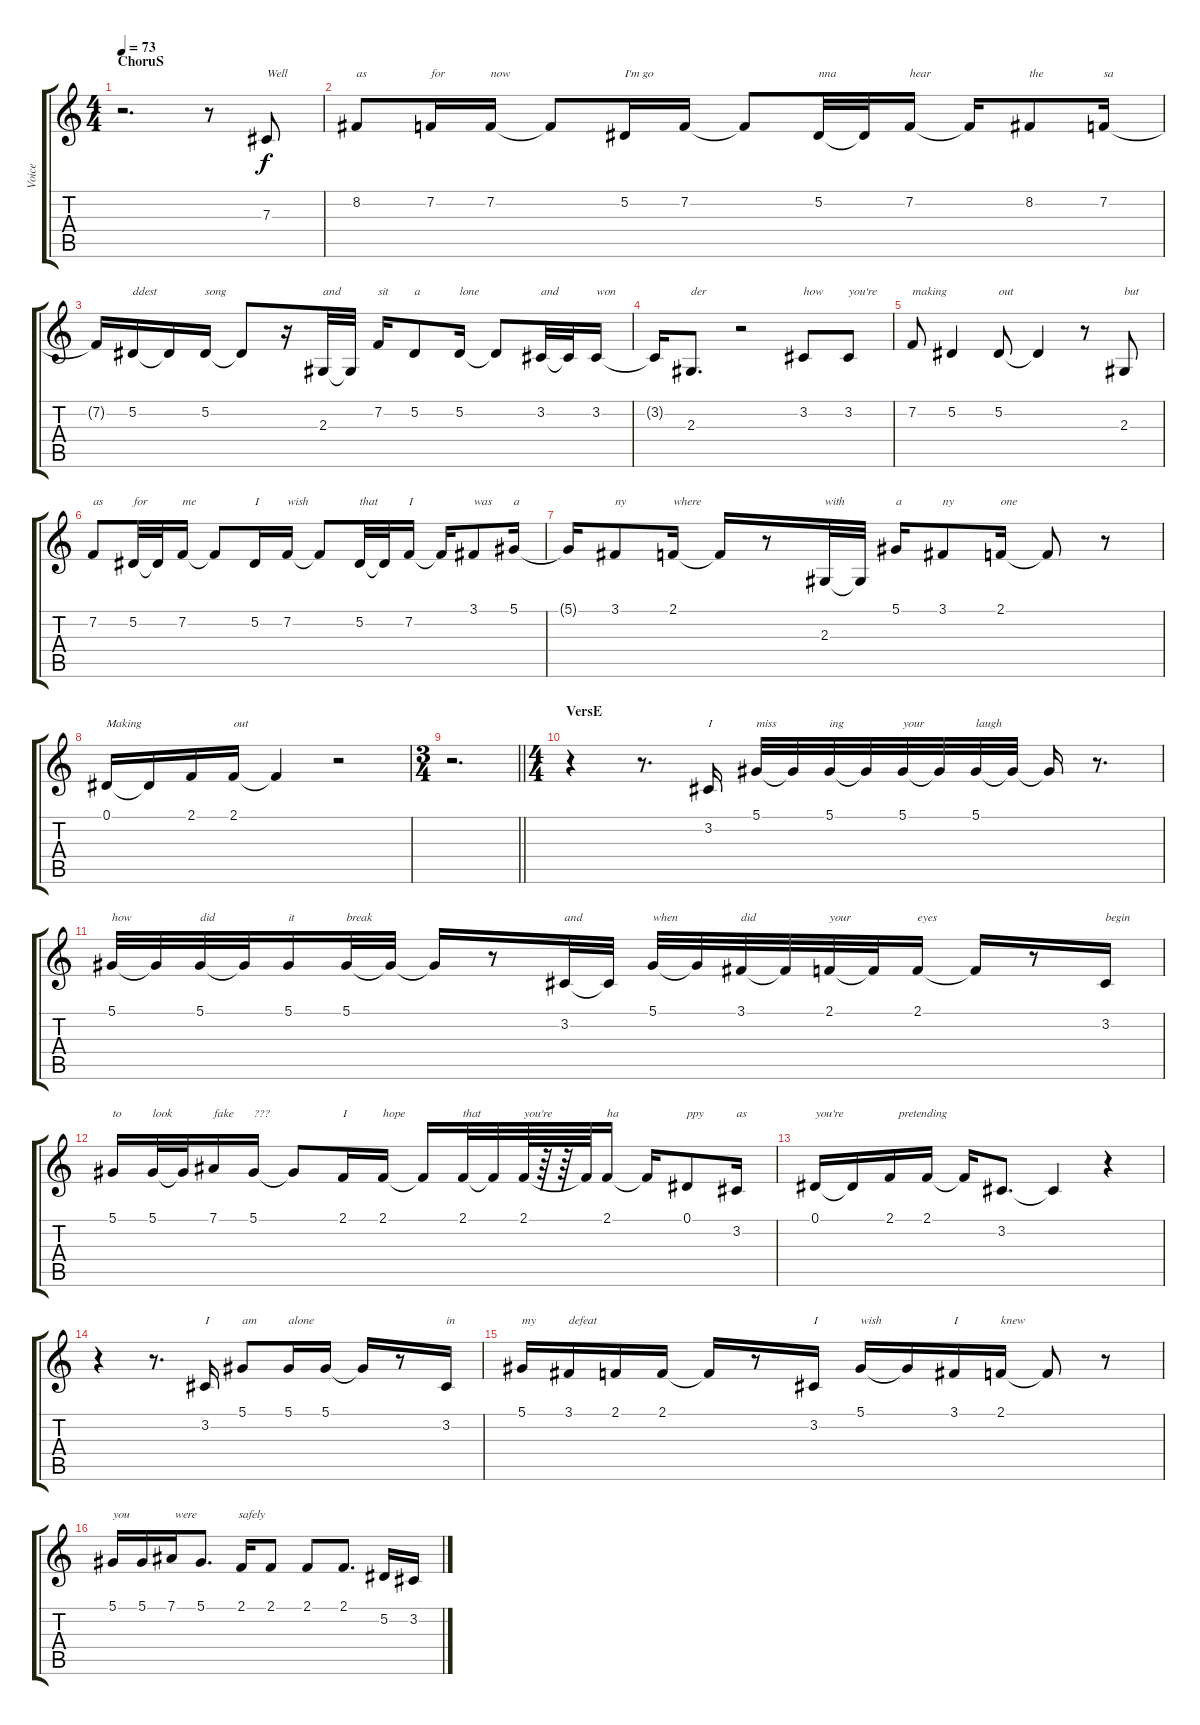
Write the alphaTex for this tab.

\track ("Voice" "Voice") {instrument clarinet}
\staff {score tabs}
\tuning (Eb4 Bb3 Gb3 Db3 Ab2 Eb2) {hide}
\ts (4 4)
\section ("" "ChoruS")
\tempo 73
\clef g2
\ks c
r.2{d dy f} r.8 7.3.8{txt "Well"} |
8.2.8{txt "as"} 7.2.16{txt "for"} 7.2.16{txt "now"} 7.2{t}.8 5.2.16{txt "I'm go"} 7.2.16 7.2{t}.8 5.2.32{txt "nna"} 5.2{t}.32 7.2.16{txt "hear"} 7.2{t}.16 8.2.8{txt "the"} 7.2.16{txt "sa"} |
7.2{t}.16 5.2.16{txt "ddest"} 5.2{t}.16 5.2.16{txt "song"} 5.2{t}.8 r.16 2.3.32{txt "and"} 2.3{t}.32 7.2.16{txt "sit"} 5.2.8{txt "a"} 5.2.16{txt "lone"} 5.2{t}.8 3.2.32{txt "and"} 3.2{t}.32 3.2.16{txt "won"} |
3.2{t}.16 2.3.8{d txt "der"} r.2 3.2.8{txt "how"} 3.2.8{txt "you're"} |
7.2.8{txt "making"} 5.2.4 5.2.8{txt "out"} 5.2{t}.4 r.8 2.3.8{txt "but"} |
7.2.8{txt "as"} 5.2.32{txt "for"} 5.2{t}.32 7.2.16{txt "me"} 7.2{t}.8 5.2.16{txt "I"} 7.2.16{txt "wish"} 7.2{t}.8 5.2.32{txt "that"} 5.2{t}.32 7.2.16{txt "I"} 7.2{t}.16 3.1.8{txt "was"} 5.1.16{txt "a"} |
5.1{t}.16 3.1.8{txt "ny"} 2.1.16{txt "where"} 2.1{t}.16 r.8 2.3.32{txt "with"} 2.3{t}.32 5.1.16{txt "a"} 3.1.8{txt "ny"} 2.1.16{txt "one"} 2.1{t}.8 r.8 |
0.1.16{txt "Making"} 0.1{t}.16 2.1.16 2.1.16{txt "out"} 2.1{t}.4 r.2 |
\ts (3 4)
\barLineRight lightlight
r.2{d} |
\ts (4 4)
\section ("" "VersE")
r.4 r.8{d} 3.2.16{txt "I"} 5.1.32{txt "miss"} 5.1{t}.32 5.1.32{txt "ing"} 5.1{t}.32 5.1.32{txt "your"} 5.1{t}.32 5.1.32{txt "laugh"} 5.1{t}.32 5.1{t}.16 r.8{d} |
5.1.32{txt "how"} 5.1{t}.32 5.1.32{txt "did"} 5.1{t}.32 5.1.16{txt "it"} 5.1.32{txt "break"} 5.1{t}.32 5.1{t}.16 r.8 3.2.32{txt "and"} 3.2{t}.32 5.1.32{txt "when"} 5.1{t}.32 3.1.32{txt "did"} 3.1{t}.32 2.1.32{txt "your"} 2.1{t}.32 2.1.16{txt "eyes"} 2.1{t}.16 r.8 3.2.16{txt "begin"} |
5.1.16{txt "to"} 5.1.32{txt "look"} 5.1{t}.32 7.1.16{txt "fake"} 5.1.16{txt "???"} 5.1{t}.8 2.1.16{txt "I"} 2.1.16{txt "hope"} 2.1{t}.16 2.1.32{txt "that"} 2.1{t}.32 2.1.64{txt "you're"} r.64 r.64 2.1{t}.64 2.1.16{txt "ha"} 2.1{t}.16 0.1.8{txt "ppy"} 3.2.16{txt "as"} |
0.1.16{txt "you're"} 0.1{t}.16 2.1.16{txt "   pretending"} 2.1.16 2.1{t}.16 3.2.8{d} 3.2{t}.4 r.4 |
r.4 r.8{d} 3.2.16{txt "I"} 5.1.8{txt "am"} 5.1.16{txt "alone"} 5.1.16 5.1{t}.16 r.8 3.2.16{txt "in"} |
5.1.16{txt "my"} 3.1.16{txt "defeat"} 2.1.16 2.1.16 2.1{t}.16 r.8 3.2.16{txt "I"} 5.1.16{txt "wish"} 5.1{t}.16 3.1.16{txt "I"} 2.1.16{txt "knew"} 2.1{t}.8 r.8 |
5.1.16{txt "you               were              safely "} 5.1.16 7.1.16 5.1.8{d} 2.1.16 2.1.8 2.1.8 2.1.8{d} 5.2.16 3.2.16
